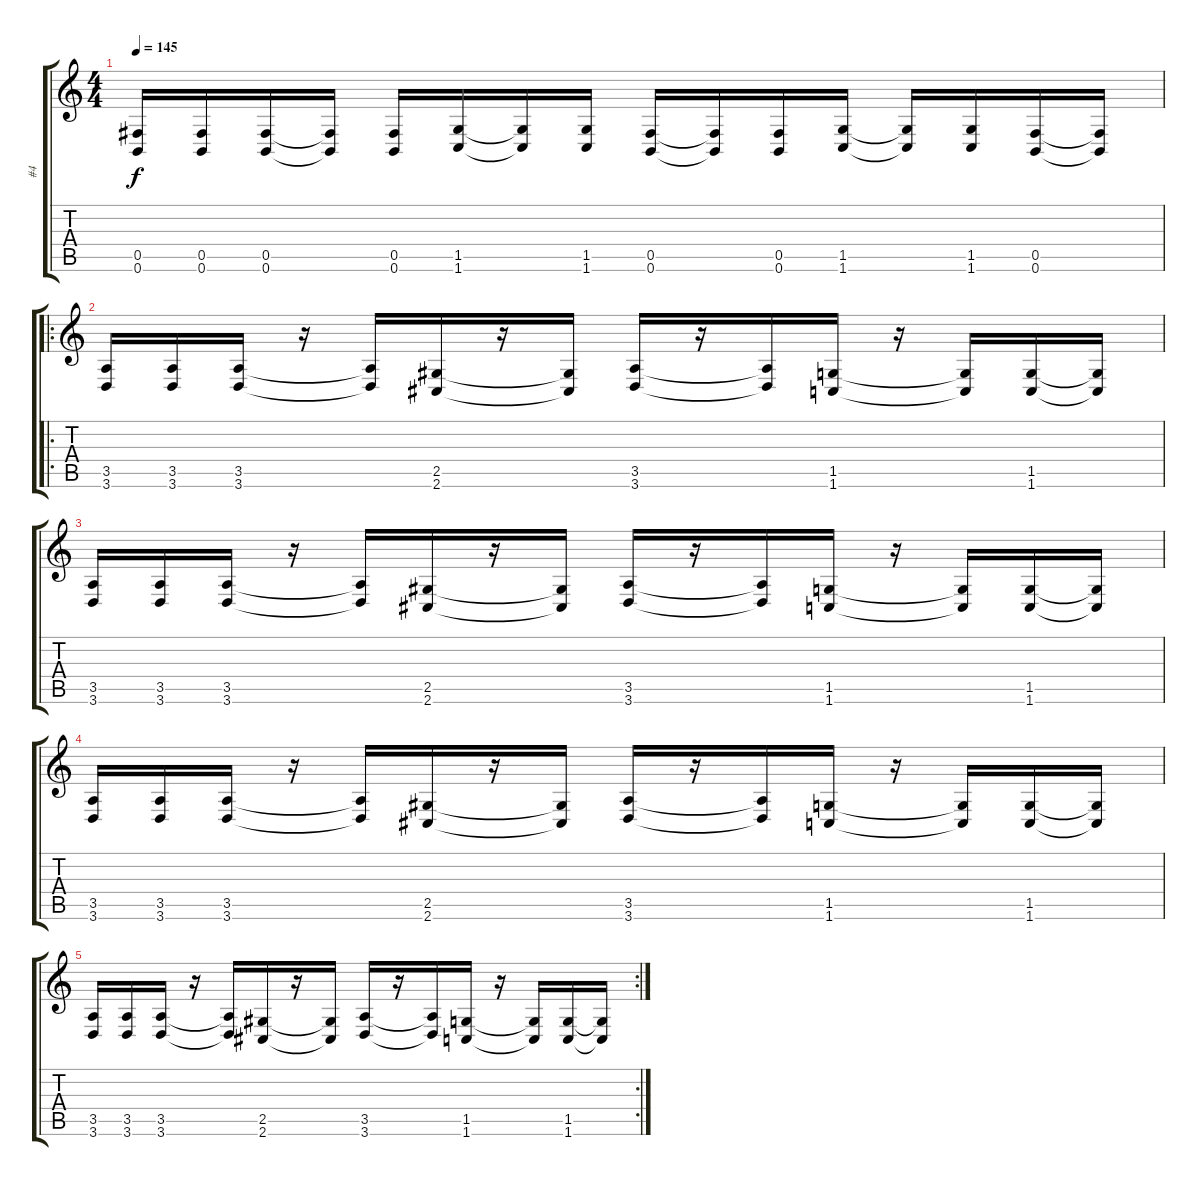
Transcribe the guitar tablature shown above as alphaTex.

\track ("#4" "#4") {instrument distortionguitar}
\staff {score tabs}
\tuning (Db4 Ab3 E3 B2 Gb2 B1) {hide}
\ts (4 4)
\tempo 145
\clef g2
\ks c
(0.5 0.6).16{dy f} (0.5 0.6).16 (0.5 0.6).16 (0.5{t} 0.6{t}).16 (0.5 0.6).16 (1.5 1.6).16 (1.5{t} 1.6{t}).16 (1.5 1.6).16 (0.5 0.6).16 (0.5{t} 0.6{t}).16 (0.5 0.6).16 (1.5 1.6).16 (1.5{t} 1.6{t}).16 (1.5 1.6).16 (0.5 0.6).16 (0.5{t} 0.6{t}).16 |
\ro
(3.5 3.6).16 (3.5 3.6).16 (3.5 3.6).16 r.16 (3.5{t} 3.6{t}).16 (2.5 2.6).16 r.16 (2.5{t} 2.6{t}).16 (3.5 3.6).16 r.16 (3.5{t} 3.6{t}).16 (1.5 1.6).16 r.16 (1.5{t} 1.6{t}).16 (1.5 1.6).16 (1.5{t} 1.6{t}).16 |
(3.5 3.6).16 (3.5 3.6).16 (3.5 3.6).16 r.16 (3.5{t} 3.6{t}).16 (2.5 2.6).16 r.16 (2.5{t} 2.6{t}).16 (3.5 3.6).16 r.16 (3.5{t} 3.6{t}).16 (1.5 1.6).16 r.16 (1.5{t} 1.6{t}).16 (1.5 1.6).16 (1.5{t} 1.6{t}).16 |
(3.5 3.6).16 (3.5 3.6).16 (3.5 3.6).16 r.16 (3.5{t} 3.6{t}).16 (2.5 2.6).16 r.16 (2.5{t} 2.6{t}).16 (3.5 3.6).16 r.16 (3.5{t} 3.6{t}).16 (1.5 1.6).16 r.16 (1.5{t} 1.6{t}).16 (1.5 1.6).16 (1.5{t} 1.6{t}).16 |
\rc 2
(3.5 3.6).16 (3.5 3.6).16 (3.5 3.6).16 r.16 (3.5{t} 3.6{t}).16 (2.5 2.6).16 r.16 (2.5{t} 2.6{t}).16 (3.5 3.6).16 r.16 (3.5{t} 3.6{t}).16 (1.5 1.6).16 r.16 (1.5{t} 1.6{t}).16 (1.5 1.6).16 (1.5{t} 1.6{t}).16
